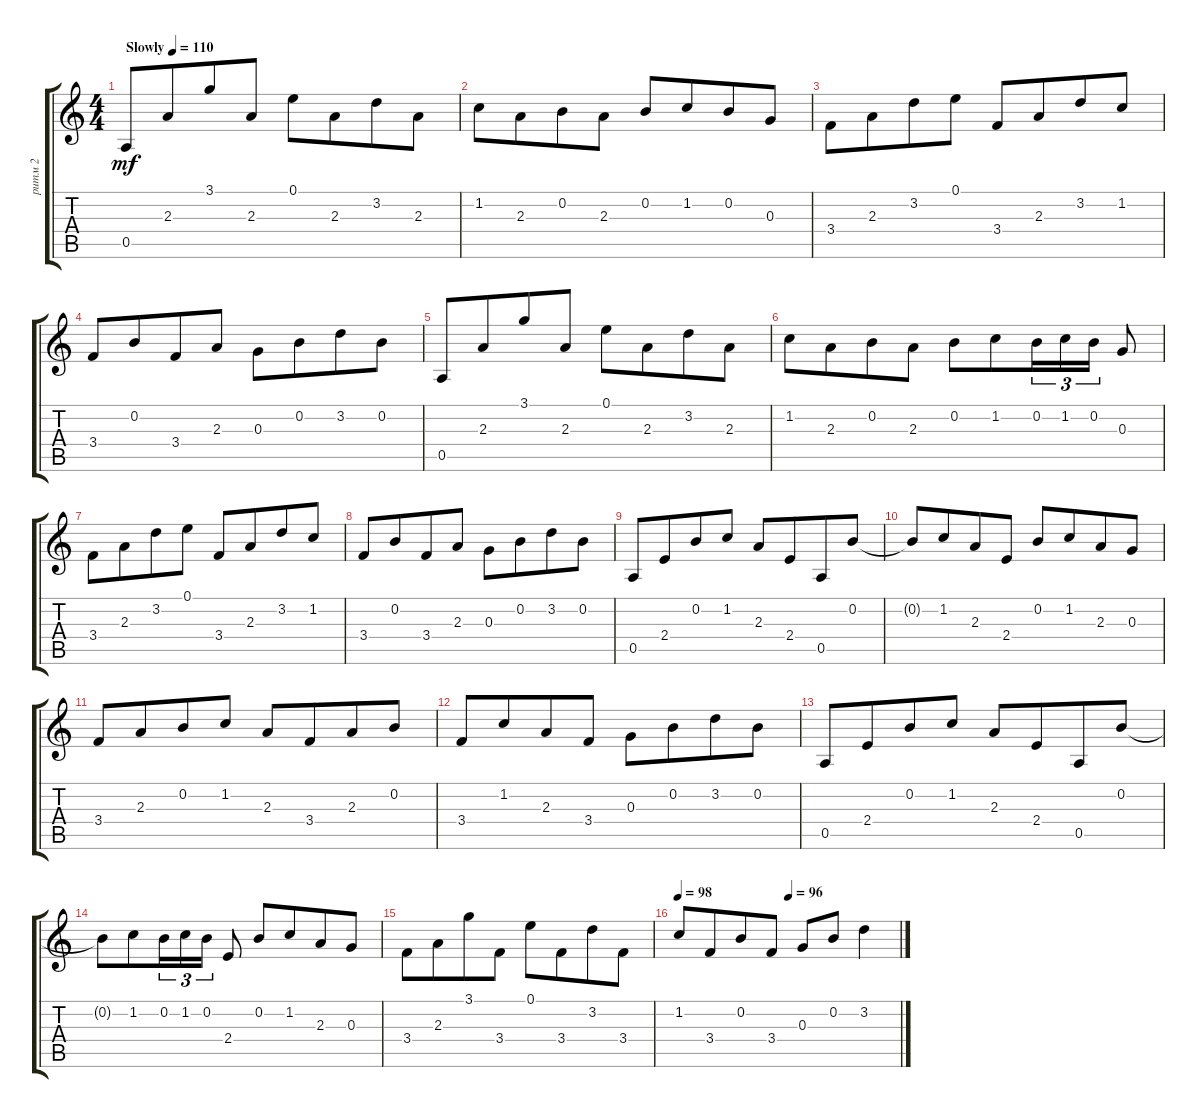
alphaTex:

\track ("ритм 2" "ритм 2") {instrument acousticguitarsteel}
\staff {score tabs}
\tuning (E4 B3 G3 D3 A2 E2) {hide}
\ts (4 4)
\tempo (110 "Slowly")
\clef g2
\ks aminor
0.5.8{dy mf instrument acousticguitarsteel} 2.3.8{beam merge} 3.1.8 2.3.8 0.1.8 2.3.8{beam merge} 3.2.8 2.3.8 |
1.2.8 2.3.8{beam merge} 0.2.8 2.3.8 0.2.8 1.2.8{beam merge} 0.2.8 0.3.8 |
3.4.8 2.3.8{beam merge} 3.2.8 0.1.8 3.4.8 2.3.8{beam merge} 3.2.8 1.2.8 |
3.4.8 0.2.8{beam merge} 3.4.8 2.3.8 0.3.8 0.2.8{beam merge} 3.2.8 0.2.8 |
0.5.8 2.3.8{beam merge} 3.1.8 2.3.8 0.1.8 2.3.8{beam merge} 3.2.8 2.3.8 |
1.2.8 2.3.8{beam merge} 0.2.8 2.3.8 0.2.8 1.2.8{beam merge} 0.2.16{tu (3 2)} 1.2.16{tu (3 2)} 0.2.16{tu (3 2)} 0.3.8 |
3.4.8 2.3.8{beam merge} 3.2.8 0.1.8 3.4.8{beam merge} 2.3.8{beam merge} 3.2.8{beam merge} 1.2.8 |
3.4.8 0.2.8{beam merge} 3.4.8 2.3.8 0.3.8 0.2.8{beam merge} 3.2.8 0.2.8 |
0.5.8 2.4.8{beam merge} 0.2.8 1.2.8 2.3.8 2.4.8{beam merge} 0.5.8 0.2.8 |
0.2{t}.8 1.2.8{beam merge} 2.3.8 2.4.8 0.2.8 1.2.8{beam merge} 2.3.8 0.3.8 |
3.4.8 2.3.8{beam merge} 0.2.8 1.2.8 2.3.8 3.4.8{beam merge} 2.3.8 0.2.8 |
3.4.8 1.2.8{beam merge} 2.3.8 3.4.8 0.3.8 0.2.8{beam merge} 3.2.8 0.2.8 |
0.5.8 2.4.8{beam merge} 0.2.8 1.2.8 2.3.8 2.4.8{beam merge} 0.5.8 0.2.8 |
0.2{t}.8 1.2.8{beam merge} 0.2.16{tu (3 2)} 1.2.16{tu (3 2)} 0.2.16{tu (3 2)} 2.4.8 0.2.8 1.2.8{beam merge} 2.3.8 0.3.8 |
3.4.8 2.3.8{beam merge} 3.1.8 3.4.8 0.1.8 3.4.8{beam merge} 3.2.8 3.4.8 |
\tempo 98
\tempo (96 0.5)
1.2.8 3.4.8{beam merge} 0.2.8 3.4.8 0.3.8 0.2.8 3.2.4
